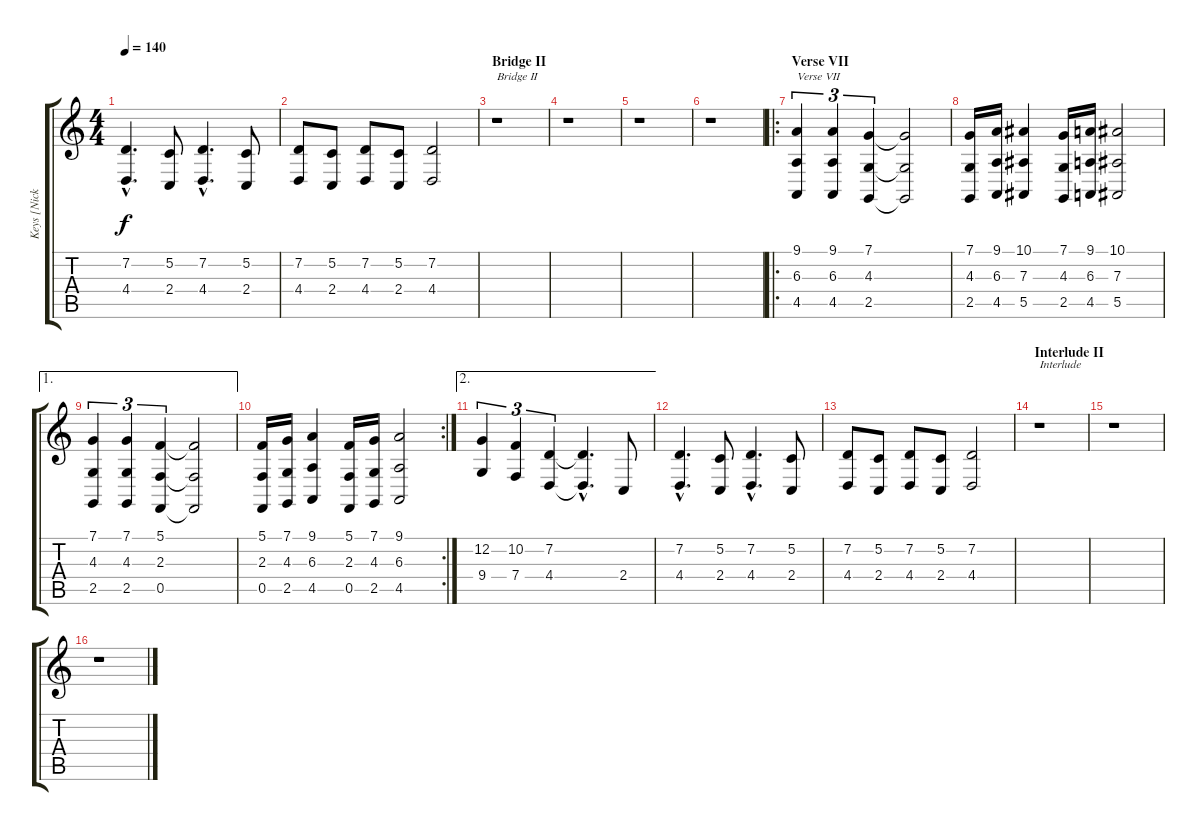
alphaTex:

\track ("Keys [Nick Wall]" "Keys [Nick") {instrument stringensemble1}
\staff {score tabs}
\tuning (C4 G3 Eb3 Bb2 F2 C2) {hide}
\ts (4 4)
\tempo 140
\clef g2
\ks c
(7.2{hac} 4.4{hac}).4{d dy f} (5.2 2.4).8 (7.2{hac} 4.4{hac}).4{d} (5.2 2.4).8 |
(7.2 4.4).8 (5.2 2.4).8 (7.2 4.4).8 (5.2 2.4).8 (7.2 4.4).2 |
\section ("" "Bridge II")
r.1{txt "Bridge II"} |
r.1 |
r.1 |
r.1 |
\ro
\section ("" "Verse VII")
(9.1 6.3 4.5).4{tu (3 2) txt "Verse VII" instrument brasssection} (9.1 6.3 4.5).4{tu (3 2)} (7.1 4.3 2.5).4{tu (3 2)} (7.1{t} 4.3{t} 2.5{t}).2 |
(7.1 4.3 2.5).16 (9.1 6.3 4.5).16 (10.1 7.3 5.5).4 (7.1 4.3 2.5).16 (9.1 6.3 4.5).16 (10.1 7.3 5.5).2 |
\ae 1
(7.1 4.3 2.5).4{tu (3 2)} (7.1 4.3 2.5).4{tu (3 2)} (5.1 2.3 0.5).4{tu (3 2)} (5.1{t} 2.3{t} 0.5{t}).2 |
\rc 2
(5.1 2.3 0.5).16 (7.1 4.3 2.5).16 (9.1 6.3 4.5).4 (5.1 2.3 0.5).16 (7.1 4.3 2.5).16 (9.1 6.3 4.5).2 |
\ae 2
(12.2 9.4).4{tu (3 2)} (10.2 7.4).4{tu (3 2)} (7.2 4.4).4{tu (3 2)} (7.2{hac t} 4.4{hac t}).4{d} 2.4.8 |
(7.2{hac} 4.4{hac}).4{d} (5.2 2.4).8 (7.2{hac} 4.4{hac}).4{d} (5.2 2.4).8 |
(7.2 4.4).8 (5.2 2.4).8 (7.2 4.4).8 (5.2 2.4).8 (7.2 4.4).2 |
\section ("" "Interlude II")
r.1{txt "Interlude"} |
r.1 |
r.1
